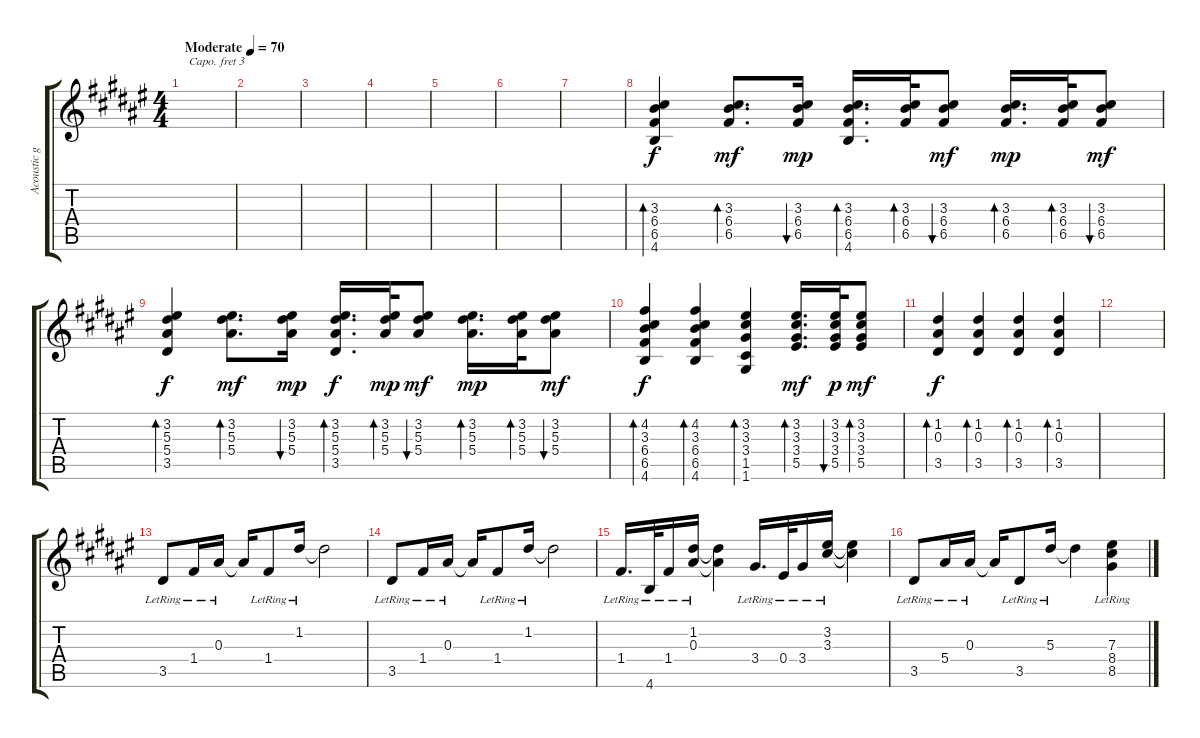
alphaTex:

\track ("Acoustic guitar" "Acoustic g") {instrument acousticguitarsteel}
\staff {score tabs}
\capo 3
\tuning (E4 B3 G3 D3 A2 E2) {hide}
\ts (4 4)
\tempo (70 "Moderate")
\clef g2
\ks f#
|
|
|
|
|
|
|
(3.3 6.4 6.5 4.6).4{bd 60} (3.3 6.4 6.5).8{d bd 30 dy mf} (3.3 6.4 6.5).16{bu 30 dy mp} (3.3 6.4 6.5 4.6).16{d bd 30} (3.3 6.4 6.5).32{bd 60} (3.3 6.4 6.5).8{bu 60 dy mf} (3.3 6.4 6.5).16{d bd 30 dy mp} (3.3 6.4 6.5).32{bd 60} (3.3 6.4 6.5).8{bu 60 dy mf} |
(3.2 5.3 5.4 3.5).4{bd 30 dy f} (3.2 5.3 5.4).8{d bd 30 dy mf} (3.2 5.3 5.4).16{bu 30 dy mp} (3.2 5.3 5.4 3.5).16{d bd 30 dy f} (3.2 5.3 5.4).32{bd 60 dy mp} (3.2 5.3 5.4).8{bu 60 dy mf} (3.2 5.3 5.4).16{d bd 30 dy mp} (3.2 5.3 5.4).32{bd 60} (3.2 5.3 5.4).8{bu 60 dy mf} |
(4.2 3.3 6.4 6.5 4.6).4{bd 30 dy f} (4.2 3.3 6.4 6.5 4.6).4{bd 30} (3.2 3.3 3.4 1.5 1.6).4{bd 30} (3.2 3.3 3.4 5.5).16{d bd 30 dy mf} (3.2 3.3 3.4 5.5).32{bu 30 dy p} (3.2 3.3 3.4 5.5).8{bd 30 dy mf} |
(1.2 0.3 3.5).4{bd 30 dy f} (1.2 0.3 3.5).4{bd 30} (1.2 0.3 3.5).4{bd 30} (1.2 0.3 3.5).4{bd 30} |
|
3.5{lr}.8 1.4{lr}.16 0.3{lr}.16 0.3{t}.16 1.4{lr}.8 1.2{lr}.16 1.2{t}.2 |
3.5{lr}.8 1.4{lr}.16 0.3{lr}.16 0.3{t}.16 1.4{lr}.8 1.2{lr}.16 1.2{t}.2 |
1.4{lr}.16{d} 4.6{lr}.32 1.4{lr}.16 (1.2{lr} 0.3{lr}).16 (1.2{t} 0.3{t}).4 3.4{lr}.16{d} 0.4{lr}.32 3.4{lr}.16 (3.2{lr} 3.3{lr}).16 (3.2{t} 3.3{t}).4 |
3.5{lr}.8 5.4{lr}.16 0.3{lr}.16 0.3{t}.16 3.5{lr}.8 5.3{lr}.16 5.3{t}.4 (7.3{lr} 8.4{lr} 8.5{lr}).4
